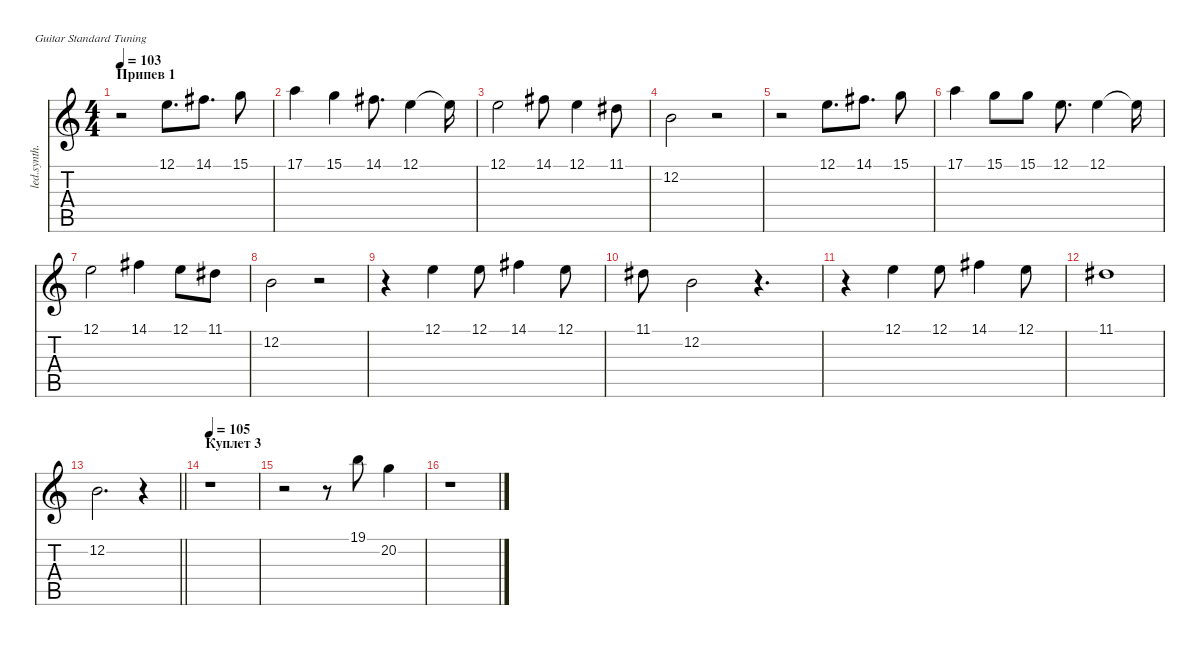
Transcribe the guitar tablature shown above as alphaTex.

\defaultSystemsLayout 4
\hideDynamics
\bracketExtendMode nobrackets
\track ("Вокал" "led.synth.") {mute instrument lead1square}
\staff {score tabs}
\tuning (E4 B3 G3 D3 A2 E2)
\ts (4 4)
\section ("" "Припев 1")
\tempo 103
\clef g2
\ks c
r.2{dy ff} 12.1.8{d} 14.1{acc #}.8{d} 15.1.8 |
17.1.4 15.1.4 14.1{acc #}.8{d} 12.1.4 12.1{t}.16{dy f} |
12.1.2{dy ff} 14.1{acc #}.8 12.1.4 11.1{acc #}.8 |
12.2.2 r.2 |
r.2 12.1.8{d} 14.1{acc #}.8{d} 15.1.8 |
17.1.4 15.1.8 15.1.8 12.1.8{d} 12.1.4 12.1{t}.16{dy f} |
12.1.2{dy ff} 14.1{acc #}.4 12.1.8 11.1{acc #}.8 |
12.2.2 r.2 |
r.4 12.1.4 12.1.8 14.1{acc #}.4 12.1.8 |
11.1{acc #}.8 12.2.2 r.4{d} |
r.4 12.1.4 12.1.8 14.1{acc #}.4 12.1.8 |
11.1{acc #}.1 |
\barLineRight lightlight
12.2.2{d} r.4 |
\section ("" "Куплет 3")
\tempo 105
r.1 |
r.2 r.8 19.1.8 20.2.4 |
r.1
